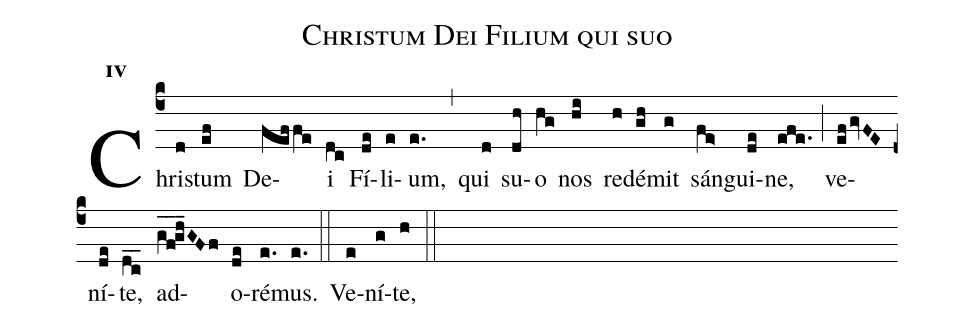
name:Christum Dei Filium qui suo;
office-part:Antiphona;
mode:4;
%%
initial-style: 1;
name: Christum Dei Filium qui suo;
book: Liber Hymnarius p. 67;
occasion: 6Q6;
office-part: Invitatorium;
annotation: 4;
centering-scheme: english;
font: OFLSortsMillGoudy;
height: 11;
width: 4.5;
%%
(c4)Chri(d)stum(ef) De(feffe)i(dc) Fí(de)li(e)um,(e.) (,) qui(d) su(dh)o(hg) nos(hi) red(h)é(gh)mit(g) sán(fe>)gui(de)ne,(efe.) (;) ve(efgvFE)ní(de)te,(d_c_) ad(g_f_!gh_GFf)o(de)ré(e.)mus.(e.) (::) Ve(e)ní(g)te,(h::)
